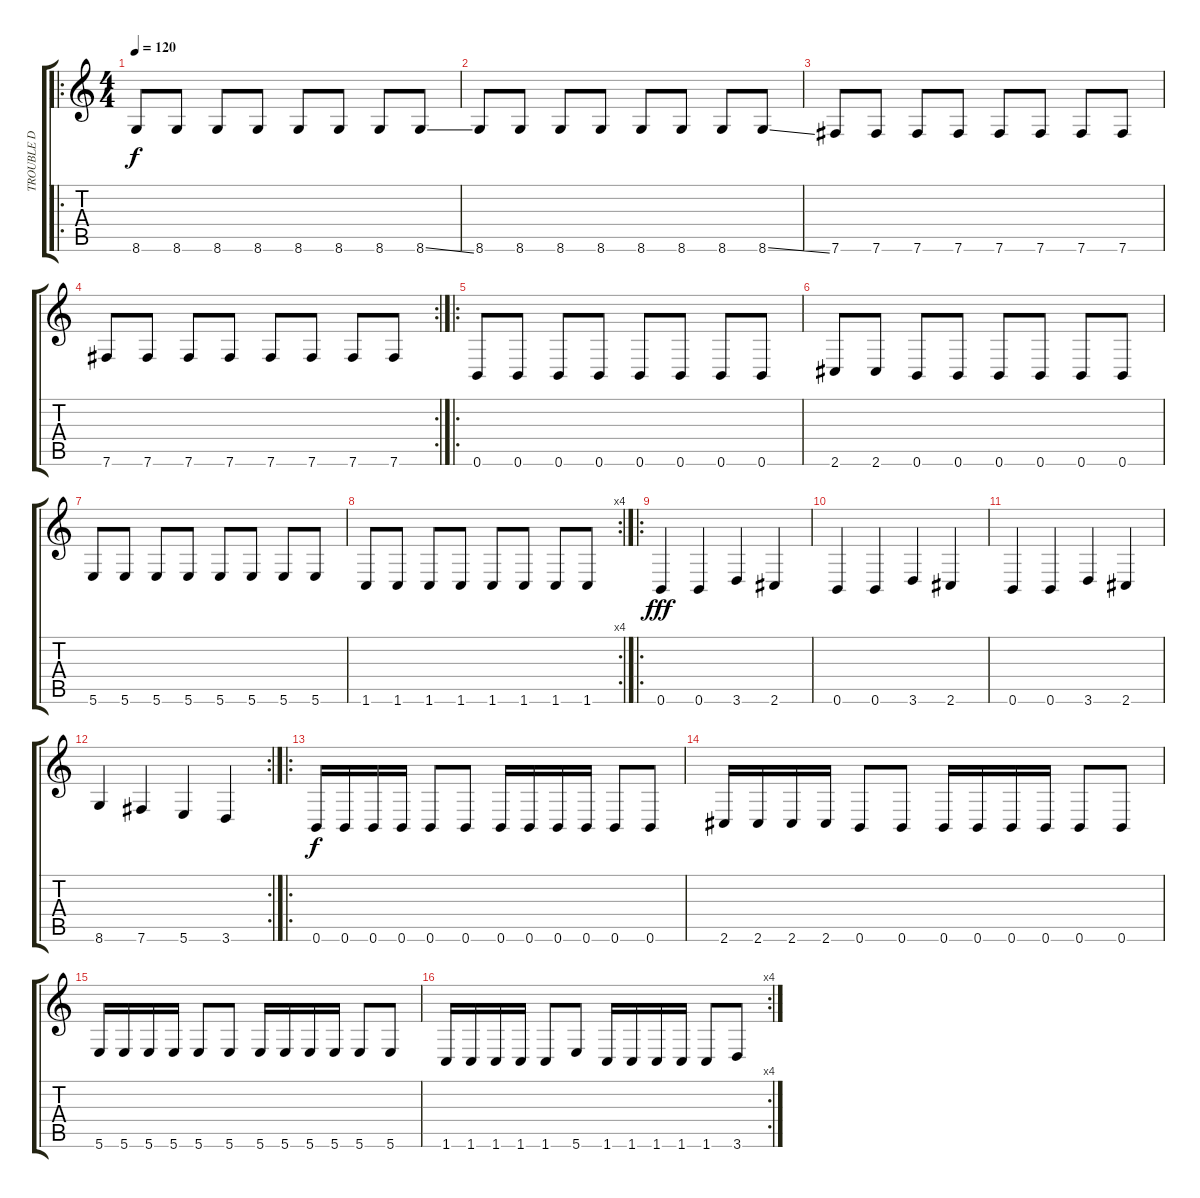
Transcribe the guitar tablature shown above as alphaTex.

\track ("TROUBLE D" "TROUBLE D") {instrument electricbassfinger}
\staff {score tabs}
\tuning (Db4 Ab3 E3 B2 Gb2 B1) {hide}
\ro
\ts (4 4)
\tempo 120
\clef g2
\ks c
8.6.8{dy f} 8.6.8 8.6.8 8.6.8 8.6.8 8.6.8 8.6.8 8.6{ss}.8 |
8.6.8 8.6.8 8.6.8 8.6.8 8.6.8 8.6.8 8.6.8 8.6{ss}.8 |
7.6.8 7.6.8 7.6.8 7.6.8 7.6.8 7.6.8 7.6.8 7.6.8 |
\rc 2
7.6.8 7.6.8 7.6.8 7.6.8 7.6.8 7.6.8 7.6.8 7.6.8 |
\ro
0.6.8 0.6.8 0.6.8 0.6.8 0.6.8 0.6.8 0.6.8 0.6.8 |
2.6.8 2.6.8 0.6.8 0.6.8 0.6.8 0.6.8 0.6.8 0.6.8 |
5.6.8 5.6.8 5.6.8 5.6.8 5.6.8 5.6.8 5.6.8 5.6.8 |
\rc 4
1.6.8 1.6.8 1.6.8 1.6.8 1.6.8 1.6.8 1.6.8 1.6.8 |
\ro
0.6.4{dy fff} 0.6.4 3.6.4 2.6.4 |
0.6.4 0.6.4 3.6.4 2.6.4 |
0.6.4 0.6.4 3.6.4 2.6.4 |
\rc 2
8.6.4 7.6.4 5.6.4 3.6.4 |
\ro
0.6.16{dy f} 0.6.16 0.6.16 0.6.16 0.6.8 0.6.8 0.6.16 0.6.16 0.6.16 0.6.16 0.6.8 0.6.8 |
2.6.16 2.6.16 2.6.16 2.6.16 0.6.8 0.6.8 0.6.16 0.6.16 0.6.16 0.6.16 0.6.8 0.6.8 |
5.6.16 5.6.16 5.6.16 5.6.16 5.6.8 5.6.8 5.6.16 5.6.16 5.6.16 5.6.16 5.6.8 5.6.8 |
\rc 4
1.6.16 1.6.16 1.6.16 1.6.16 1.6.8 5.6.8 1.6.16 1.6.16 1.6.16 1.6.16 1.6.8 3.6.8
